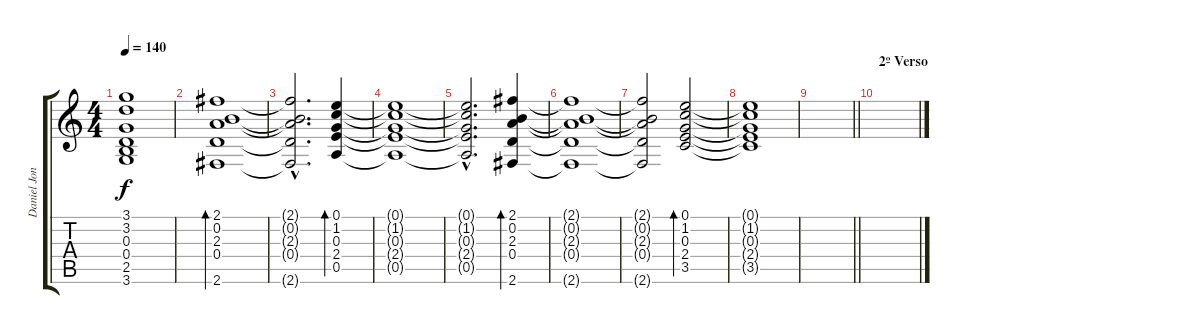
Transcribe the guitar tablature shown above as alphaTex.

\track ("Daniel Jonhs (Distortion)" "Daniel Jon") {instrument distortionguitar}
\staff {score tabs}
\tuning (E4 B3 G3 D3 A2 E2) {hide}
\ts (4 4)
\tempo 140
\clef g2
\ks c
(3.1{t} 3.2{t} 0.3{t} 0.4{t} 2.5{t} 3.6{t}).1{dy f} |
(2.1 0.2 2.3 0.4 2.6).1{bd 60} |
(2.1{hac t} 0.2{hac t} 2.3{hac t} 0.4{hac t} 2.6{hac t}).2{d} (0.1 1.2 0.3 2.4 0.5).4{bd 60} |
(0.1{t} 1.2{t} 0.3{t} 2.4{t} 0.5{t}).1 |
(0.1{hac t} 1.2{hac t} 0.3{hac t} 2.4{hac t} 0.5{hac t}).2{d} (2.1 0.2 2.3 0.4 2.6).4{bd 60} |
(2.1{t} 0.2{t} 2.3{t} 0.4{t} 2.6{t}).1 |
(2.1{t} 0.2{t} 2.3{t} 0.4{t} 2.6{t}).2 (0.1 1.2 0.3 2.4 3.5).2{bd 60} |
(0.1{t} 1.2{t} 0.3{t} 2.4{t} 3.5{t}).1 |
\barLineRight lightlight
|
\section ("" "2º Verso")
